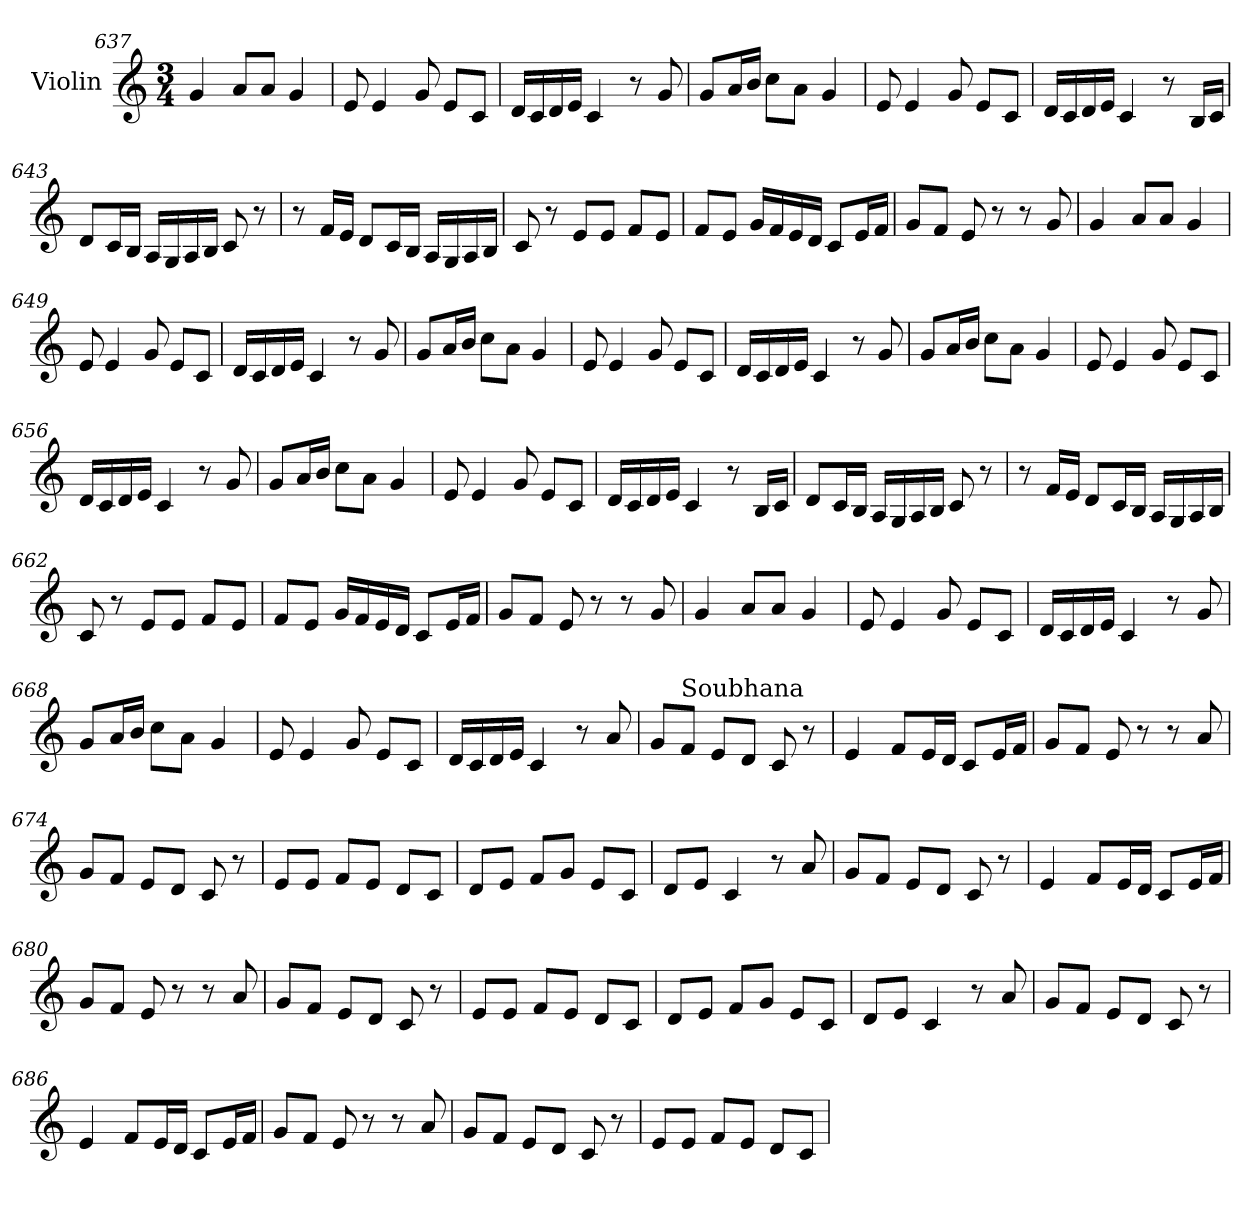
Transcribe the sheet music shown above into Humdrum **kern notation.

**kern
*part1
*staff1
*I"Violin
*clefG2
*k[]
*C:
*M3/4
=637
4g/
8a/L
8a/J
4g/
!!LO:PB:g=z
=638
8e/
4e/
8g/
8e/L
8c/J
=639
16d/LL
16c/
16d/
16e/JJ
4c/
8r
8g/
!!LO:PB:g=z
=640
8g/L
16a/L
16b/JJ
8cc\L
8a\J
4g/
=641
8e/
4e/
8g/
8e/L
8c/J
=642
16d/LL
16c/
16d/
16e/JJ
4c/
8r
16B/LL
16c/JJ
!!LO:PB:g=z
=643
8d/L
16c/L
16B/JJ
16A/LL
16G/
16A/
16B/JJ
8c/
8r
!!LO:PB:g=z
=644
8r
16f/LL
16e/JJ
8d/L
16c/L
16B/JJ
16A/LL
16G/
16A/
16B/JJ
=645
8c/
8r
8e/L
8e/J
8f/L
8e/J
=646
8f/L
8e/J
16g/LL
16f/
16e/
16d/JJ
8c/L
16e/L
16f/JJ
!!LO:PB:g=z
=647
8g/L
8f/J
8e/
8r
8r
8g/
=648
4g/
8a/L
8a/J
4g/
!!LO:PB:g=z
=649
8e/
4e/
8g/
8e/L
8c/J
=650
16d/LL
16c/
16d/
16e/JJ
4c/
8r
8g/
=651
8g/L
16a/L
16b/JJ
8cc\L
8a\J
4g/
=652
8e/
4e/
8g/
8e/L
8c/J
!!LO:PB:g=z
=653
16d/LL
16c/
16d/
16e/JJ
4c/
8r
8g/
!!LO:PB:g=z
=654
8g/L
16a/L
16b/JJ
8cc\L
8a\J
4g/
=655
8e/
4e/
8g/
8e/L
8c/J
=656
16d/LL
16c/
16d/
16e/JJ
4c/
8r
8g/
=657
8g/L
16a/L
16b/JJ
8cc\L
8a\J
4g/
!!LO:PB:g=z
=658
8e/
4e/
8g/
8e/L
8c/J
=659
16d/LL
16c/
16d/
16e/JJ
4c/
8r
16B/LL
16c/JJ
!!LO:PB:g=z
=660
8d/L
16c/L
16B/JJ
16A/LL
16G/
16A/
16B/JJ
8c/
8r
=661
8r
16f/LL
16e/JJ
8d/L
16c/L
16B/JJ
16A/LL
16G/
16A/
16B/JJ
=662
8c/
8r
8e/L
8e/J
8f/L
8e/J
!!LO:PB:g=z
=663
8f/L
8e/J
16g/LL
16f/
16e/
16d/JJ
8c/L
16e/L
16f/JJ
=664
8g/L
8f/J
8e/
8r
8r
8g/
=665
4g/
8a/L
8a/J
4g/
=666
8e/
4e/
8g/
8e/L
8c/J
!!LO:PB:g=z
=667
16d/LL
16c/
16d/
16e/JJ
4c/
8r
8g/
!!LO:PB:g=z
=668
8g/L
16a/L
16b/JJ
8cc\L
8a\J
4g/
=669
8e/
4e/
8g/
8e/L
8c/J
=670
16d/LL
16c/
16d/
16e/JJ
4c/
8r
8a/
=671
*MM90
8g/L
!LO:TX:a:t=Soubhana
8f/J
8e/L
8d/J
8c/
8r
!!LO:PB:g=z
=672
4e/
8f/L
16e/L
16d/JJ
8c/L
16e/L
16f/JJ
!!LO:PB:g=z
=673
8g/L
8f/J
8e/
8r
8r
8a/
=674
8g/L
8f/J
8e/L
8d/J
8c/
8r
=675
8e/L
8e/J
8f/L
8e/J
8d/L
8c/J
=676
8d/L
8e/J
8f/L
8g/J
8e/L
8c/J
=677
8d/L
8e/J
4c/
8r
8a/
!!LO:PB:g=z
=678
8g/L
8f/J
8e/L
8d/J
8c/
8r
!!LO:PB:g=z
=679
4e/
8f/L
16e/L
16d/JJ
8c/L
16e/L
16f/JJ
=680
8g/L
8f/J
8e/
8r
8r
8a/
=681
8g/L
8f/J
8e/L
8d/J
8c/
8r
=682
8e/L
8e/J
8f/L
8e/J
8d/L
8c/J
=683
8d/L
8e/J
8f/L
8g/J
8e/L
8c/J
!!LO:PB:g=z
=684
8d/L
8e/J
4c/
8r
8a/
!!LO:PB:g=z
=685
8g/L
8f/J
8e/L
8d/J
8c/
8r
=686
4e/
8f/L
16e/L
16d/JJ
8c/L
16e/L
16f/JJ
=687
8g/L
8f/J
8e/
8r
8r
8a/
=688
8g/L
8f/J
8e/L
8d/J
8c/
8r
=689
8e/L
8e/J
8f/L
8e/J
8d/L
8c/J
=
*-
